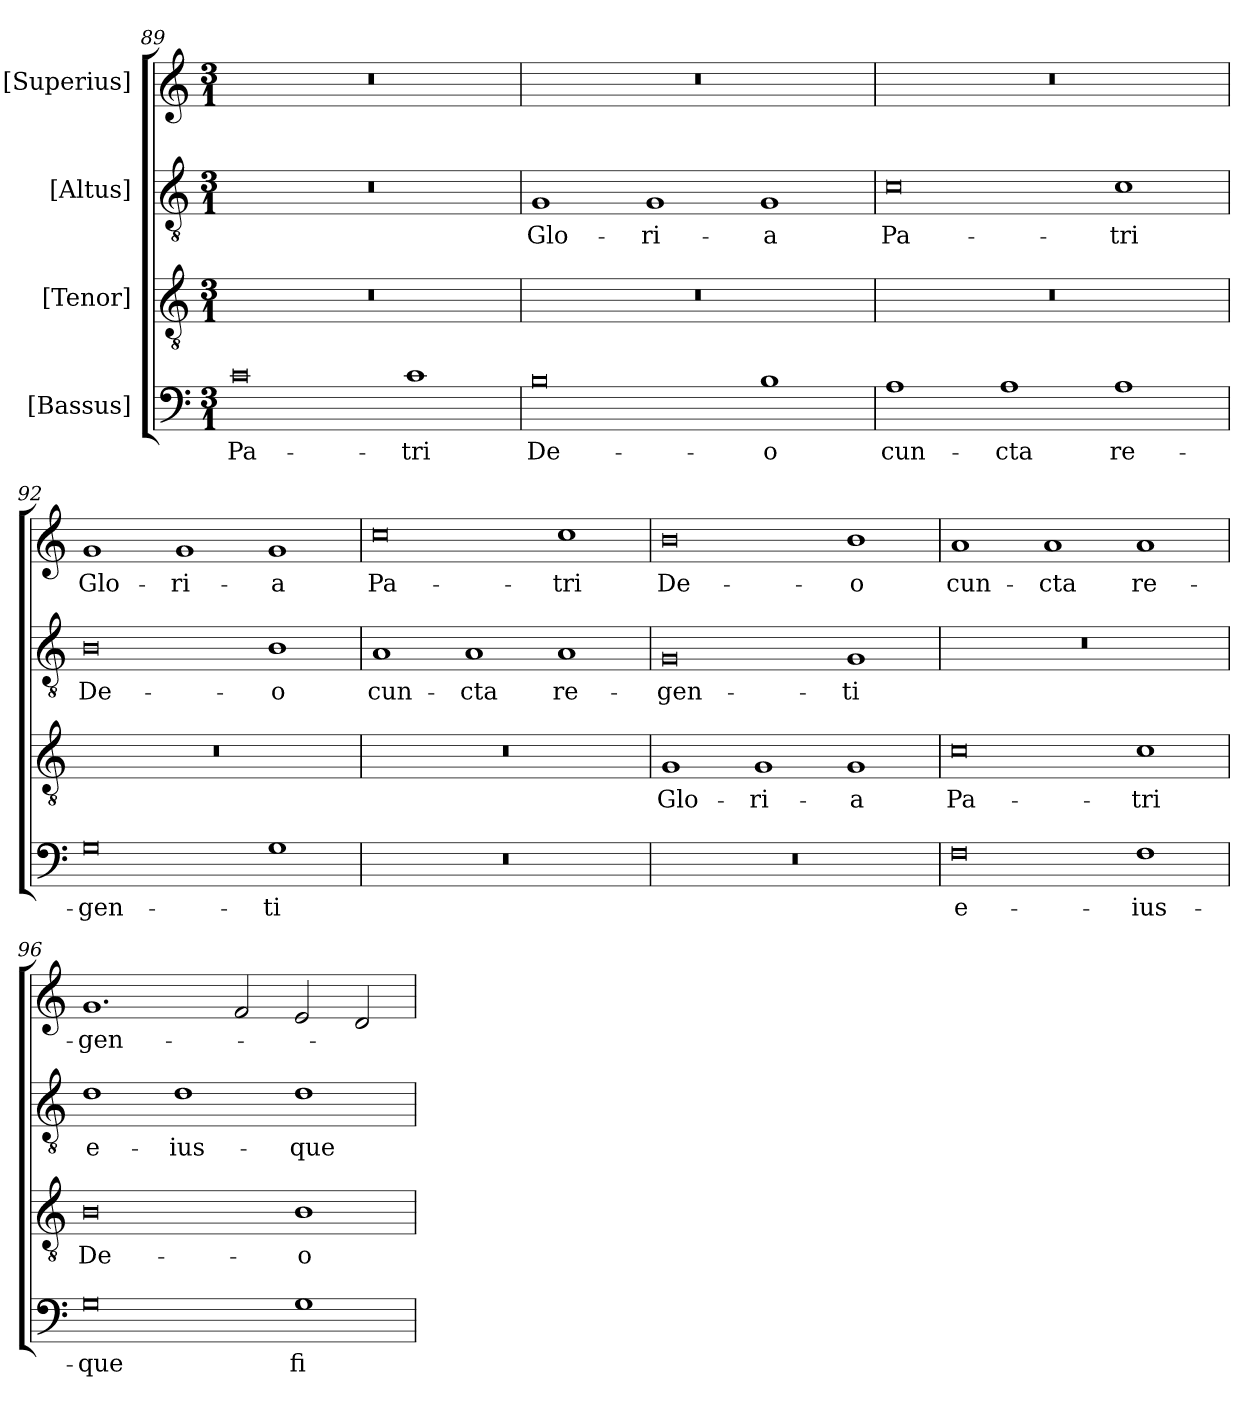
**kern	**text	**kern	**text	**kern	**text	**kern	**text
*part4	*part4	*part3	*part3	*part2	*part2	*part1	*part1
*staff4	*staff4	*staff3	*staff3	*staff2	*staff2	*staff1	*staff1
*I"[Bassus]	*	*I"[Tenor]	*	*I"[Altus]	*	*I"[Superius]	*
*clefF4	*	*clefGv2	*	*clefGv2	*	*clefG2	*
*	*	*ITrd7c12	*	*ITrd7c12	*	*	*
*k[]	*	*k[]	*	*k[]	*	*k[]	*
*C:	*	*C:	*	*C:	*	*C:	*
*M3/1	*	*M3/1	*	*M3/1	*	*M3/1	*
=89	=89	=89	=89	=89	=89	=89	=89
!	!LO:LY:b:color=#000000	!LO:N:vis=1	!	!LO:N:vis=1	!	!LO:N:vis=1	!
0ci	Pa-	0.r	.	0.r	.	0.r	.
!	!LO:LY:b:color=#000000	!	!	!	!	!	!
1ci	-tri	.	.	.	.	.	.
=90	=90	=90	=90	=90	=90	=90	=90
!	!LO:LY:b:color=#000000	!LO:N:vis=1	!	!	!	!	!
!	!	!	!	!	!LO:LY:b:color=#000000	!LO:N:vis=1	!
0Bi	De-	0.r	.	1GGi	Glo-	0.r	.
!	!	!	!	!	!LO:LY:b:color=#000000	!	!
.	.	.	.	1GGi	-ri-	.	.
!	!LO:LY:b:color=#000000	!	!	!	!	!	!
!	!	!	!	!	!LO:LY:b:color=#000000	!	!
1Bi	-o	.	.	1GGi	-a	.	.
!!LO:LB:g=z
=91	=91	=91	=91	=91	=91	=91	=91
!	!LO:LY:b:color=#000000	!LO:N:vis=1	!	!	!	!	!
!	!	!	!	!	!LO:LY:b:color=#000000	!LO:N:vis=1	!
1Ai	cun-	0.r	.	0Ci	Pa-	0.r	.
!	!LO:LY:b:color=#000000	!	!	!	!	!	!
1Ai	-cta	.	.	.	.	.	.
!	!LO:LY:b:color=#000000	!	!	!	!	!	!
!	!	!	!	!	!LO:LY:b:color=#000000	!	!
1Ai	re-	.	.	1Ci	-tri	.	.
=92	=92	=92	=92	=92	=92	=92	=92
!	!LO:LY:b:color=#000000	!LO:N:vis=1	!	!	!	!	!
!	!	!	!	!	!LO:LY:b:color=#000000	!	!
!	!	!	!	!	!	!	!LO:LY:b:color=#000000
0Gi	-gen-	0.r	.	0BBi	De-	1gi	Glo-
!	!	!	!	!	!	!	!LO:LY:b:color=#000000
.	.	.	.	.	.	1gi	-ri-
!	!LO:LY:b:color=#000000	!	!	!	!	!	!
!	!	!	!	!	!LO:LY:b:color=#000000	!	!
!	!	!	!	!	!	!	!LO:LY:b:color=#000000
1Gi	-ti	.	.	1BBi	-o	1gi	-a
=93	=93	=93	=93	=93	=93	=93	=93
!LO:N:vis=1	!	!LO:N:vis=1	!	!	!	!	!
!	!	!	!	!	!LO:LY:b:color=#000000	!	!
!	!	!	!	!	!	!	!LO:LY:b:color=#000000
0.r	.	0.r	.	1AAi	cun-	0cci	Pa-
!	!	!	!	!	!LO:LY:b:color=#000000	!	!
.	.	.	.	1AAi	-cta	.	.
!	!	!	!	!	!LO:LY:b:color=#000000	!	!
!	!	!	!	!	!	!	!LO:LY:b:color=#000000
.	.	.	.	1AAi	re-	1cci	-tri
=94	=94	=94	=94	=94	=94	=94	=94
!LO:N:vis=1	!	!	!	!	!	!	!
!	!	!	!LO:LY:b:color=#000000	!	!	!	!
!	!	!	!	!	!LO:LY:b:color=#000000	!	!
!	!	!	!	!	!	!	!LO:LY:b:color=#000000
0.r	.	1GGi	Glo-	0GGi	-gen-	0bi	De-
!	!	!	!LO:LY:b:color=#000000	!	!	!	!
.	.	1GGi	-ri-	.	.	.	.
!	!	!	!LO:LY:b:color=#000000	!	!	!	!
!	!	!	!	!	!LO:LY:b:color=#000000	!	!
!	!	!	!	!	!	!	!LO:LY:b:color=#000000
.	.	1GGi	-a	1GGi	-ti	1bi	-o
=95	=95	=95	=95	=95	=95	=95	=95
!	!LO:LY:b:color=#000000	!	!	!	!	!	!
!	!	!	!LO:LY:b:color=#000000	!LO:N:vis=1	!	!	!
!	!	!	!	!	!	!	!LO:LY:b:color=#000000
0Fi	e-	0Ci	Pa-	0.r	.	1ai	cun-
!	!	!	!	!	!	!	!LO:LY:b:color=#000000
.	.	.	.	.	.	1ai	-cta
!	!LO:LY:b:color=#000000	!	!	!	!	!	!
!	!	!	!LO:LY:b:color=#000000	!	!	!	!
!	!	!	!	!	!	!	!LO:LY:b:color=#000000
1Fi	-ius-	1Ci	-tri	.	.	1ai	re-
=96	=96	=96	=96	=96	=96	=96	=96
!	!LO:LY:b:color=#000000	!	!	!	!	!	!
!	!	!	!LO:LY:b:color=#000000	!	!	!	!
!	!	!	!	!	!LO:LY:b:color=#000000	!	!
!	!	!	!	!	!	!	!LO:LY:b:color=#000000
0Gi	-que	0BBi	De-	1Di	e-	1.gi	-gen-
!	!	!	!	!	!LO:LY:b:color=#000000	!	!
.	.	.	.	1Di	-ius-	.	.
.	.	.	.	.	.	2fi/	.
!	!LO:LY:b:color=#000000	!	!	!	!	!	!
!	!	!	!LO:LY:b:color=#000000	!	!	!	!
!	!	!	!	!	!LO:LY:b:color=#000000	!	!
1Gi	fi-	1BBi	-o	1Di	-que	2ei/	.
.	.	.	.	.	.	2di/	.
=	=	=	=	=	=	=	=
*-	*-	*-	*-	*-	*-	*-	*-
